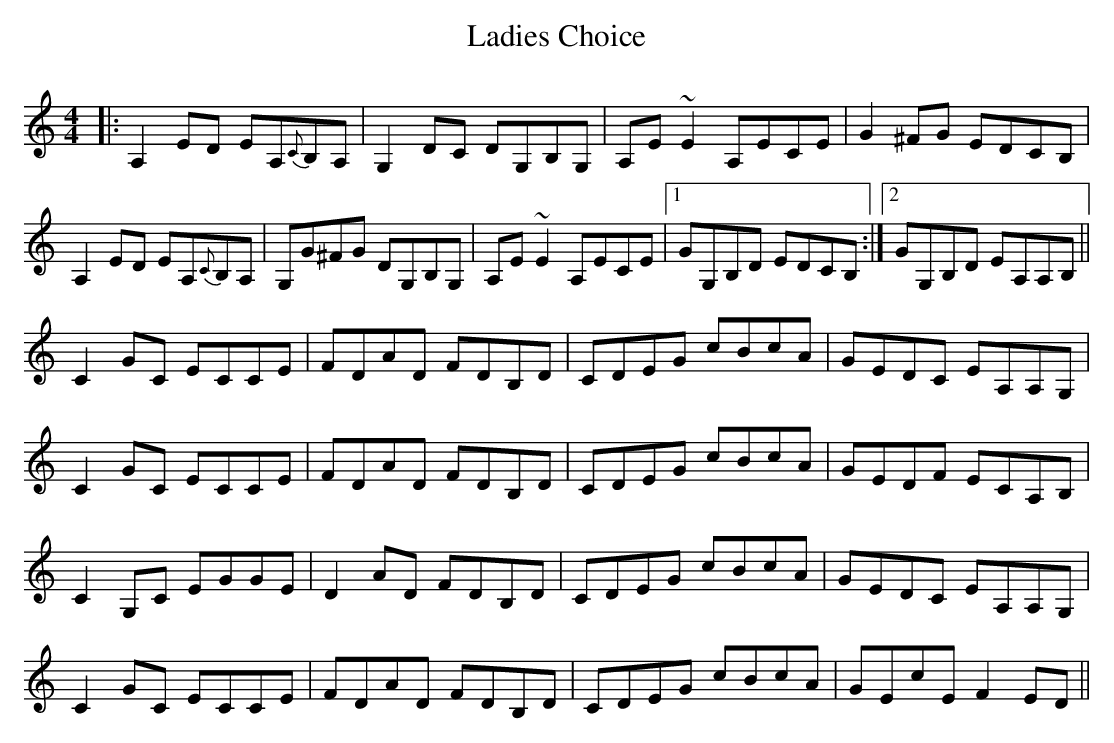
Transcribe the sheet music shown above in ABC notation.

X:1
T: Ladies Choice
M: 4/4
L: 1/8
K: Amin
|:A,2ED EA,{C}B,A,|G,2DC DG,B,G,|A,E~E2 A,ECE|G2^FG EDCB,|
A,2ED EA,{C}B,A,|G,G^FG DG,B,G,|A,E~E2 A,ECE|1 GG,B,D EDCB,:|2 GG,B,D EA,A,B,||
C2GC ECCE|FDAD FDB,D|CDEG cBcA|GEDC EA,A,G,|
C2GC ECCE|FDAD FDB,D|CDEG cBcA|GEDF ECA,B,|
C2G,C EGGE|D2AD FDB,D|CDEG cBcA|GEDC EA,A,G,|
C2GC ECCE|FDAD FDB,D|CDEG cBcA|GEcE F2ED||
